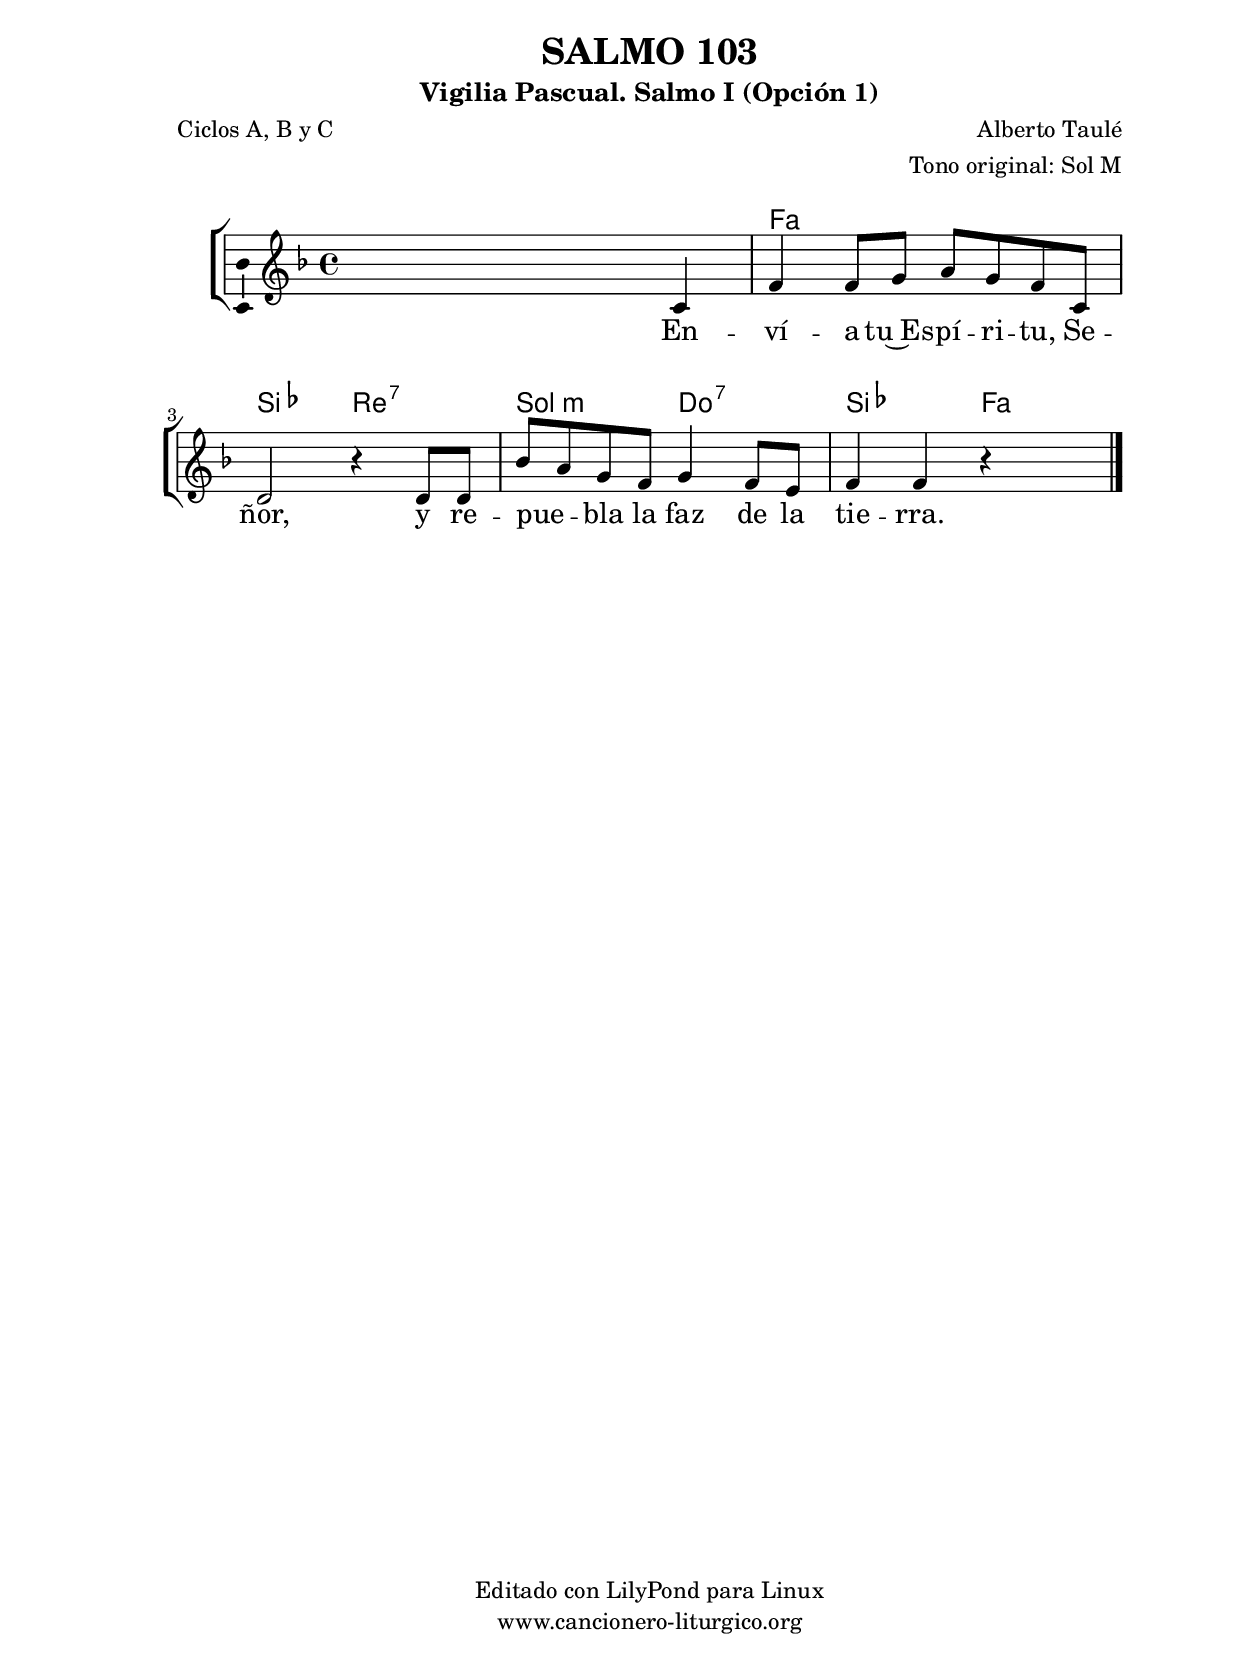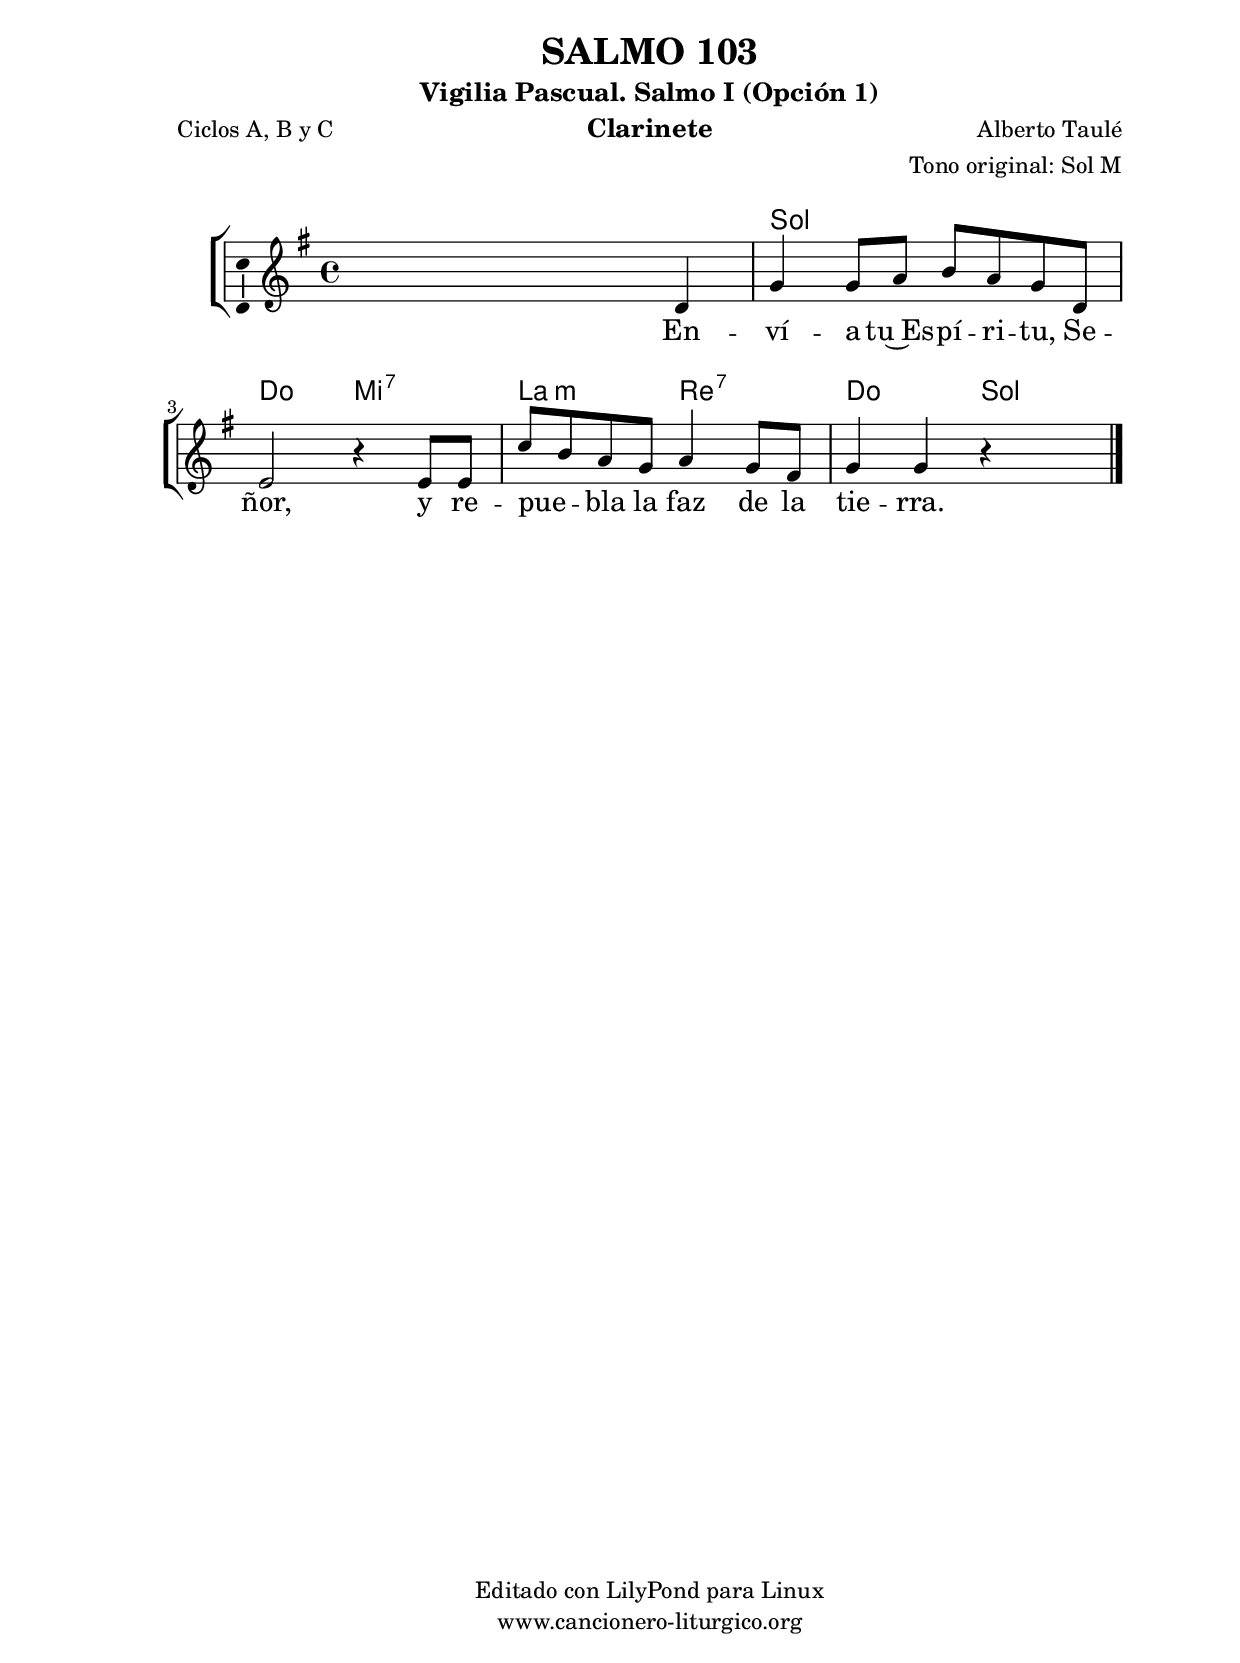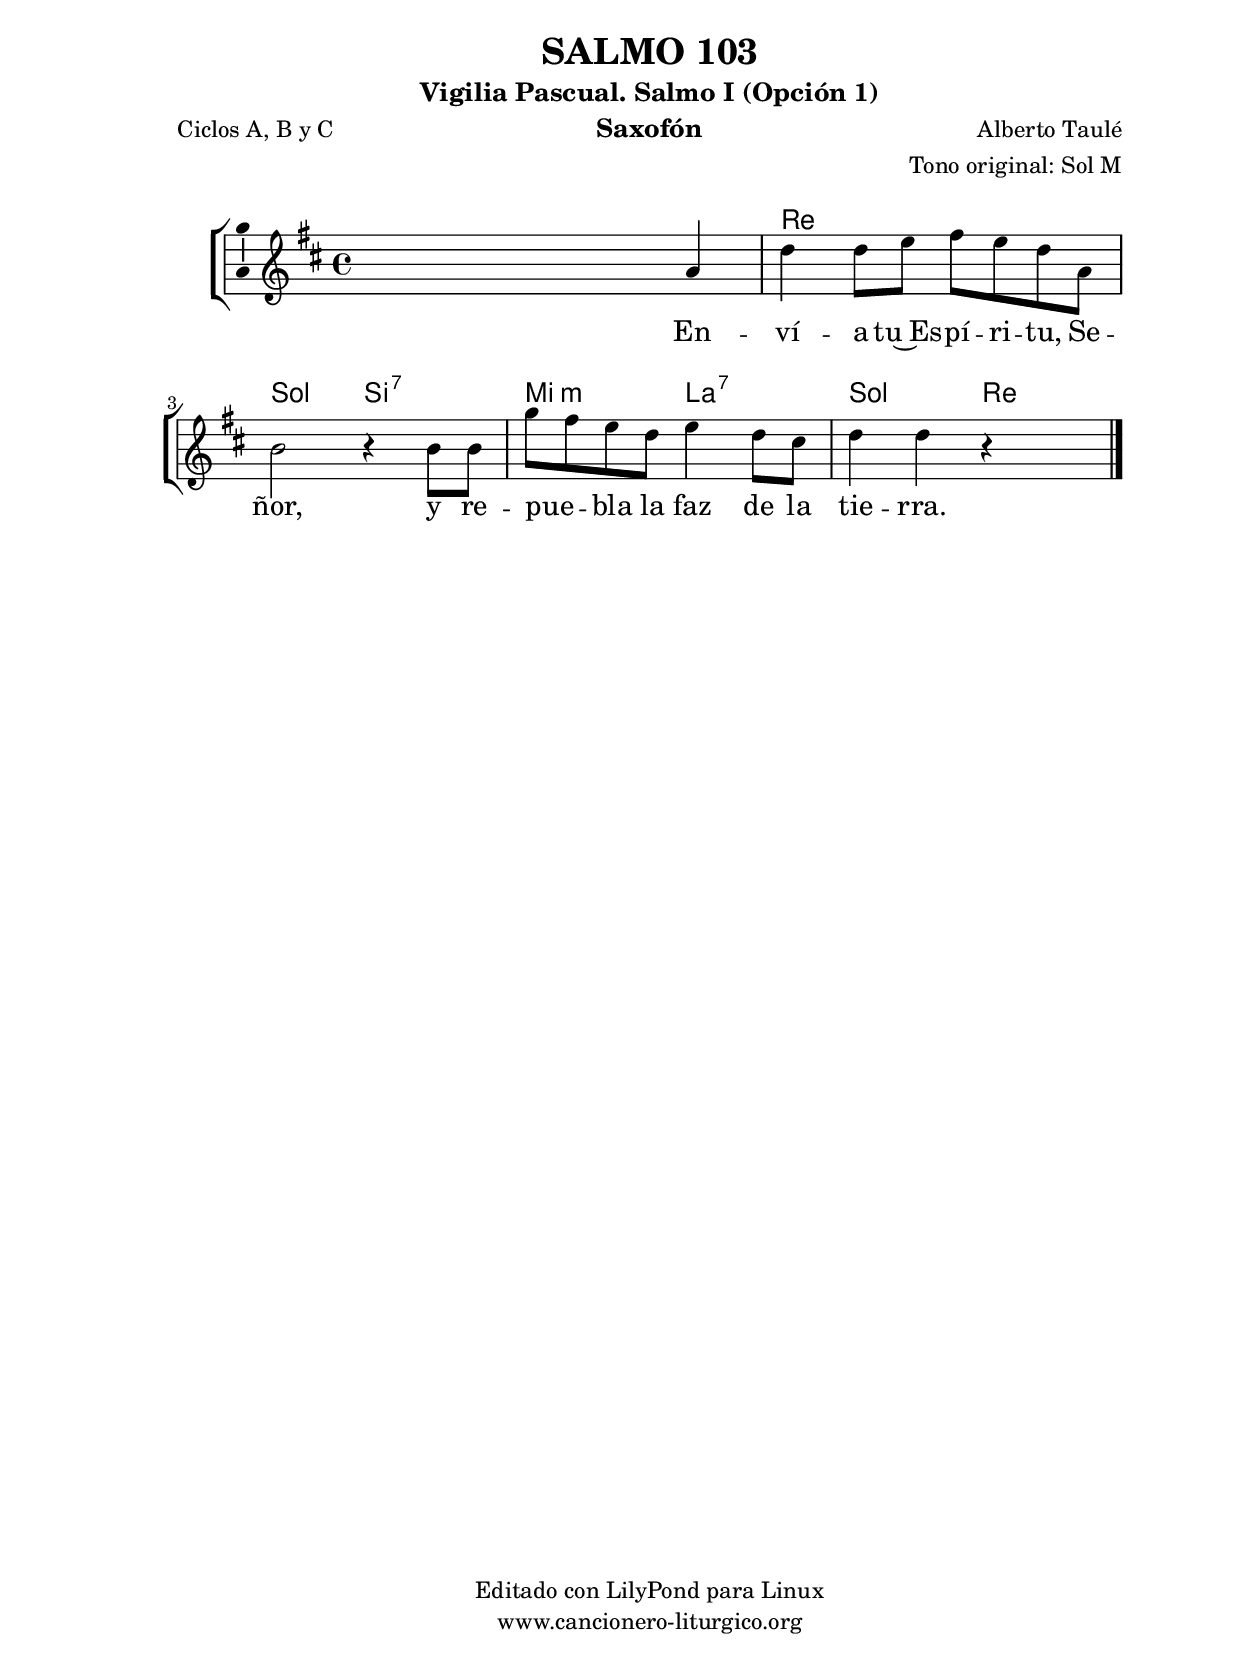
%
%para convertir .midi en .wav:
%timidity filename.midi -Ow -o finename.wav
%
%
%Para convertir de .wav a .mp3:
%lame -h -m j filename.wav
%
%
%para escuchar el midi:
%timidity nombrefichero.midi
%


%versión de lilypond para la que se ha escrito esta partitura:
\version "2.16.0"

	%Tamaño papel
	#(set-default-paper-size "a4")
	%Tamaño partitura
	#(set-global-staff-size 20)
	%No responde al pulsar sobre una nota
	#(ly:set-option 'point-and-click #f)

%parámetros del encabezamiento:
\header {
	title = "SALMO 103"
	subtitle = "Vigilia Pascual. Salmo I (Opción 1)"
	composer = "Alberto Taulé"
	poet = "Ciclos A, B y C"
	meter = ""
	arranger = "Tono original: Sol M"
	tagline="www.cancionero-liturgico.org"
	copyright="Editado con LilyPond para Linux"
	}

%parámetros asociados al papel:
\paper  {
	oddHeaderMarkup = \markup {\fill-line { \on-the-fly #not-first-page \fromproperty #'header:title \on-the-fly #not-first-page \fromproperty #'header:composer }}
	evenHeaderMarkup = \markup {\fill-line { \fromproperty #'header:composer \fromproperty #'header:title }}
	#(set-paper-size "a4")
	print-page-number = ##f
	first-page-number = 1
	print-first-page-number = ##f
%	head-separation = 3.0 \cm
	top-margin = 2.0 \cm
	bottom-margin = 0.5\cm
%%%	bottom-margin = -1.0\cm
	left-margin = 3.0 \cm
	line-width = 16.0 \cm 
	indent = 8\mm
	interscoreline = 2.\mm
	between-system-space = 15\mm
%	para que las partituras no llenen la hoja:
	ragged-bottom = ##t
%	idem para la última hoja:
	ragged-last-bottom = ##f
%	para que las partituras llenen el ancho del papel:
	ragged-last = ##f
	after-title-space = 2.5 \cm
%page-count=1
system-count=2

	%Flexible Vertical Spacing
%	markup-markup-spacing =
%	#'((basic-distance . 15) (minimum-distance . 15) (padding . 3))
	markup-system-spacing =
	#'((basic-distance . 15) (minimum-distance . 15) (padding . 3))
	system-system-spacing =
	#'((basic-distance . 15) (minimum-distance . 15) (padding . 3))
	score-system-spacing =
	#'((basic-distance . 15) (minimum-distance . 15) (padding . 5))
%	top-system-spacing = % header
%	#'((basic-distance . 8) (minimum-distance . 0) (padding . 3))
%	top-markup-spacing =
%	#'((basic-distance . 20) (minimum-distance . 20) (padding . 3))
	last-bottom-spacing = % footer
	#'((basic-distance . 5) (minimum-distance . 5) (padding . 3))
%	score-markup-spacing =
%	#'((basic-distance . 16) (minimum-distance . 13) (padding . 3))

	}


%parámetros que afectan a toda la partitura:
global =  {
	%clave de sol (G):
	\clef G
	%armadura:
	\transpose g f
	\key g \major
	\tempo 4=80
	\set Score.tempoHideNote = ##t
	}


acordes = {
	\italianChords
	\chordmode {
	\transpose g f
{

s1
g2 s c e:7 a:m d:7 c g

	}
	}
}

melodia = 
	\transpose g f
{
	\relative c'{

\time 4/4

s2 s4 d4
g4 g8 a b a g d
e2 r4 e8 e
c'8 b a g a4 g8 fis
g4 g r4 s4

	\bar "|."
	}
	}


texto = \lyricmode {
En -- ví -- a tu~Es -- pí -- ri -- tu, Se -- ñor,
y re -- pue -- _ bla la faz de la tie -- rra.
	}


acordesStaff = \context ChordNames = acordesStaff <<
	\set chordChanges = ##t
	\acordes
	>>


vozStaff = \context Voice = vozStaff
\with {\consists "Ambitus_engraver"}
<<
%	\set Staff.instrumentName = ""
%	\set Staff.shortInstrumentName = ""
%	\set Staff.midiInstrument = #"clarinet"
%	\set Staff.midiInstrument = #"cello"
%	\set Staff.midiInstrument = #"flute"
	\set Staff.midiInstrument = #"electric guitar (jazz)"
%	\set Staff.midiInstrument = #"english horn"
%	\set Staff.midiInstrument = #"violin"
%	\set Staff.midiInstrument = #"glockenspiel"
	\set Staff.midiMinimumVolume = #0.7
	\set Staff.midiMaximumVolume = #0.9
	\global
	\melodia
	>>


textoStaff = \context Lyrics = textoStaff <<
	\lyricsto vozStaff \texto
	>>

\book {
	\score {
		\context ChoirStaff {
			\override StaffGroup.SystemStartBracket #'collapse-height = #1
			\override Score.SystemStartBar #'collapse-height = #1
			<<
			\acordesStaff
			\vozStaff
			\textoStaff
			>>
			}
		\layout {
	    		\context {
				\Lyrics
				\override LyricText #'font-size = #2
				}
	   		 \context {
				\Score
				%fontSize = #3
				\override StaffSymbol #'staff-space = #(magstep +3)
				%\override Beam #'thickness = #0.55
				%\override SpacingSpanner #'spacing-increment = #1.0
				%\override Slur #'height-limit = #1.5
				}
			}
		}
	\score {
		\unfoldRepeats
		\context ChoirStaff {
			<<
			\acordesStaff
			\vozStaff
			>>
			}
		\midi {
	  		\context {
	  			\Score
				tempoWholesPerMinute = #(ly:make-moment 70 4)
				}
			}
		}
	}

%Partitura para clarinete
#(define output-suffix "C")
\book {
	\header{
		instrument = "Clarinete"
		}
	\score {
		\context ChoirStaff {
			\override StaffGroup.SystemStartBracket #'collapse-height = #1
			\override Score.SystemStartBar #'collapse-height = #1
\transpose c d
			<<
			\acordesStaff
			\vozStaff
			\textoStaff
			>>
			}
		\layout {
	    		\context {
				\Lyrics
				\override LyricText #'font-size = #2
				}
	   		 \context {
				\Score
				%fontSize = #3
				\override StaffSymbol #'staff-space = #(magstep +3)
				%\override Beam #'thickness = #0.55
				%\override SpacingSpanner #'spacing-increment = #1.0
				%\override Slur #'height-limit = #1.5
				}
			}
		}
	}

%Partitura para saxofón
#(define output-suffix "S")
\book {
	\header{
		instrument = "Saxofón"
		}
	\score {
		\context ChoirStaff {
			\override StaffGroup.SystemStartBracket #'collapse-height = #1
			\override Score.SystemStartBar #'collapse-height = #1
\transpose c a
			<<
			\acordesStaff
			\vozStaff
			\textoStaff
			>>
			}
		\layout {
	    		\context {
				\Lyrics
				\override LyricText #'font-size = #2
				}
	   		 \context {
				\Score
				%fontSize = #3
				\override StaffSymbol #'staff-space = #(magstep +3)
				%\override Beam #'thickness = #0.55
				%\override SpacingSpanner #'spacing-increment = #1.0
				%\override Slur #'height-limit = #1.5
				}
			}
		}
	}

